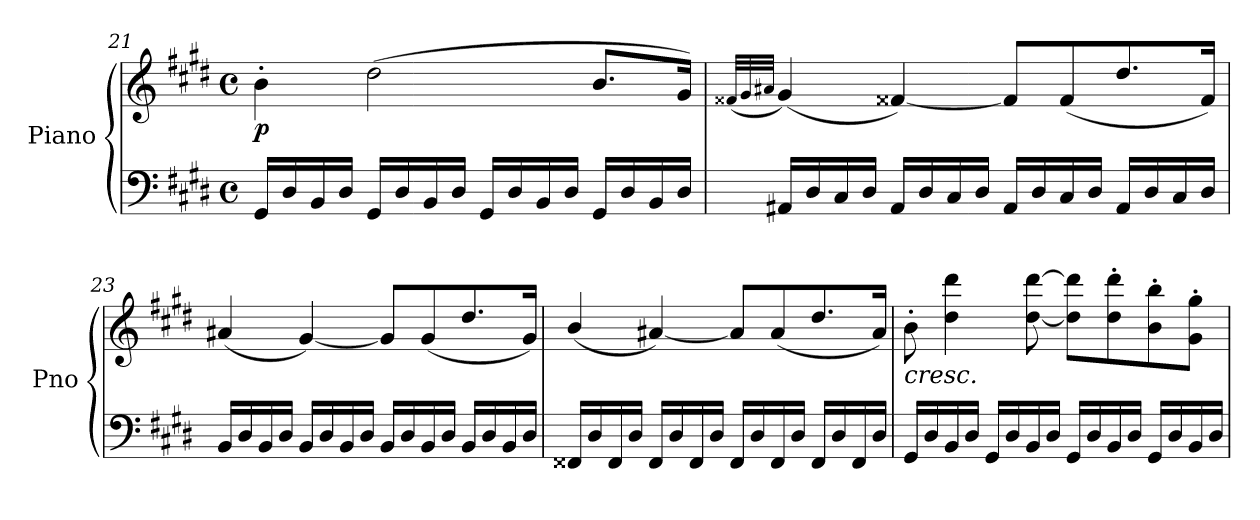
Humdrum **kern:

**kern	**kern	**dynam
*part1	*part1	*part1
*staff2	*staff1	*staff1/2
*I"Piano	*	*
*I'Pno	*	*
*clefF4	*clefG2	*
*k[f#c#g#d#]	*k[f#c#g#d#]	*
*M4/4	*M4/4	*
*met(c)	*met(c)	*
=21	=21	=21
!	!	!LO:DY:b
16GG#/LL	4b'\	p
16D#/	.	.
16BB/	.	.
16D#/JJ	.	.
16GG#/LL	(2dd#\	.
16D#/	.	.
16BB/	.	.
16D#/JJ	.	.
16GG#/LL	.	.
16D#/	.	.
16BB/	.	.
16D#/JJ	.	.
16GG#/LL	8.b/L	.
16D#/	.	.
16BB/	.	.
16D#/JJ	16g#/Jk)	.
=22	=22	=22
.	(32qf##X/LLL	.
.	32qg#/	.
.	32qa#X/JJJ	.
16AA#X/LL	(4g#/)	.
16D#/	.	.
16C#/	.	.
16D#/JJ	.	.
16AA#/LL	[4f##X/)	.
16D#/	.	.
16C#/	.	.
16D#/JJ	.	.
16AA#/LL	8f##/L]	.
16D#/	.	.
16C#/	(8f##/	.
16D#/JJ	.	.
16AA#/LL	8.dd#/	.
16D#/	.	.
16C#/	.	.
16D#/JJ	16f##/Jk)	.
!!LO:LB:g=z
=23	=23	=23
16BB/LL	(4a#X/	.
16D#/	.	.
16BB/	.	.
16D#/JJ	.	.
16BB/LL	[4g#/)	.
16D#/	.	.
16BB/	.	.
16D#/JJ	.	.
16BB/LL	8g#/L]	.
16D#/	.	.
16BB/	(8g#/	.
16D#/JJ	.	.
16BB/LL	8.dd#/	.
16D#/	.	.
16BB/	.	.
16D#/JJ	16g#/Jk)	.
=24	=24	=24
16FF##X/LL	(4b/	.
16D#/	.	.
16FF##/	.	.
16D#/JJ	.	.
16FF##/LL	[4a#X/)	.
16D#/	.	.
16FF##/	.	.
16D#/JJ	.	.
16FF##/LL	8a#/L]	.
16D#/	.	.
16FF##/	(8a#/	.
16D#/JJ	.	.
16FF##/LL	8.dd#/	.
16D#/	.	.
16FF##/	.	.
16D#/JJ	16a#/Jk)	.
=25	=25	=25
!	!LO:TX:b:i:t=cresc.	!
16GG#/LL	8b'\	.
16D#/	.	.
16BB/	4dd#\ 4ddd#\	.
16D#/JJ	.	.
16GG#/LL	.	.
16D#/	.	.
16BB/	[8dd#\ [8ddd#\	.
16D#/JJ	.	.
16GG#/LL	8dd#\] 8ddd#\]L	.
16D#/	.	.
16BB/	8dd#\' 8ddd#\'	.
16D#/JJ	.	.
16GG#/LL	8b\' 8bb\'	.
16D#/	.	.
16BB/	8g#\' 8gg#\'J	.
16D#/JJ	.	.
=	=	=
*-	*-	*-
